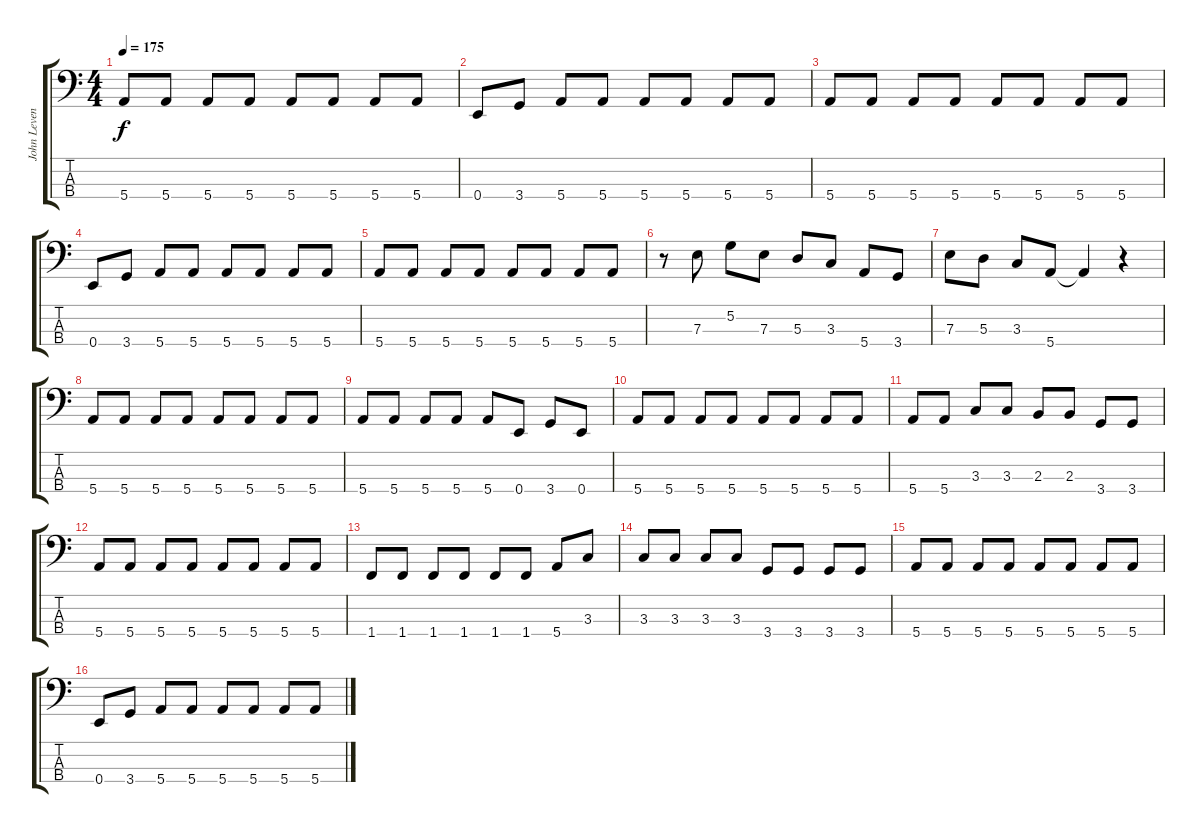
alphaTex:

\track ("John Leven" "John Leven") {instrument electricbasspick}
\staff {score tabs}
\tuning (G2 D2 A1 E1) {hide}
\ts (4 4)
\tempo 175
\clef f4
\ks c
5.4.8{dy f} 5.4.8 5.4.8 5.4.8 5.4.8 5.4.8 5.4.8 5.4.8 |
0.4.8 3.4.8 5.4.8 5.4.8 5.4.8 5.4.8 5.4.8 5.4.8 |
5.4.8 5.4.8 5.4.8 5.4.8 5.4.8 5.4.8 5.4.8 5.4.8 |
0.4.8 3.4.8 5.4.8 5.4.8 5.4.8 5.4.8 5.4.8 5.4.8 |
5.4.8 5.4.8 5.4.8 5.4.8 5.4.8 5.4.8 5.4.8 5.4.8 |
r.8 7.3.8 5.2.8 7.3.8 5.3.8 3.3.8 5.4.8 3.4.8 |
7.3.8 5.3.8 3.3.8 5.4.8 5.4{t}.4 r.4 |
5.4.8 5.4.8 5.4.8 5.4.8 5.4.8 5.4.8 5.4.8 5.4.8 |
5.4.8 5.4.8 5.4.8 5.4.8 5.4.8 0.4.8 3.4.8 0.4.8 |
5.4.8 5.4.8 5.4.8 5.4.8 5.4.8 5.4.8 5.4.8 5.4.8 |
5.4.8 5.4.8 3.3.8 3.3.8 2.3.8 2.3.8 3.4.8 3.4.8 |
5.4.8 5.4.8 5.4.8 5.4.8 5.4.8 5.4.8 5.4.8 5.4.8 |
1.4.8 1.4.8 1.4.8 1.4.8 1.4.8 1.4.8 5.4.8 3.3.8 |
3.3.8 3.3.8 3.3.8 3.3.8 3.4.8 3.4.8 3.4.8 3.4.8 |
5.4.8 5.4.8 5.4.8 5.4.8 5.4.8 5.4.8 5.4.8 5.4.8 |
0.4.8 3.4.8 5.4.8 5.4.8 5.4.8 5.4.8 5.4.8 5.4.8
